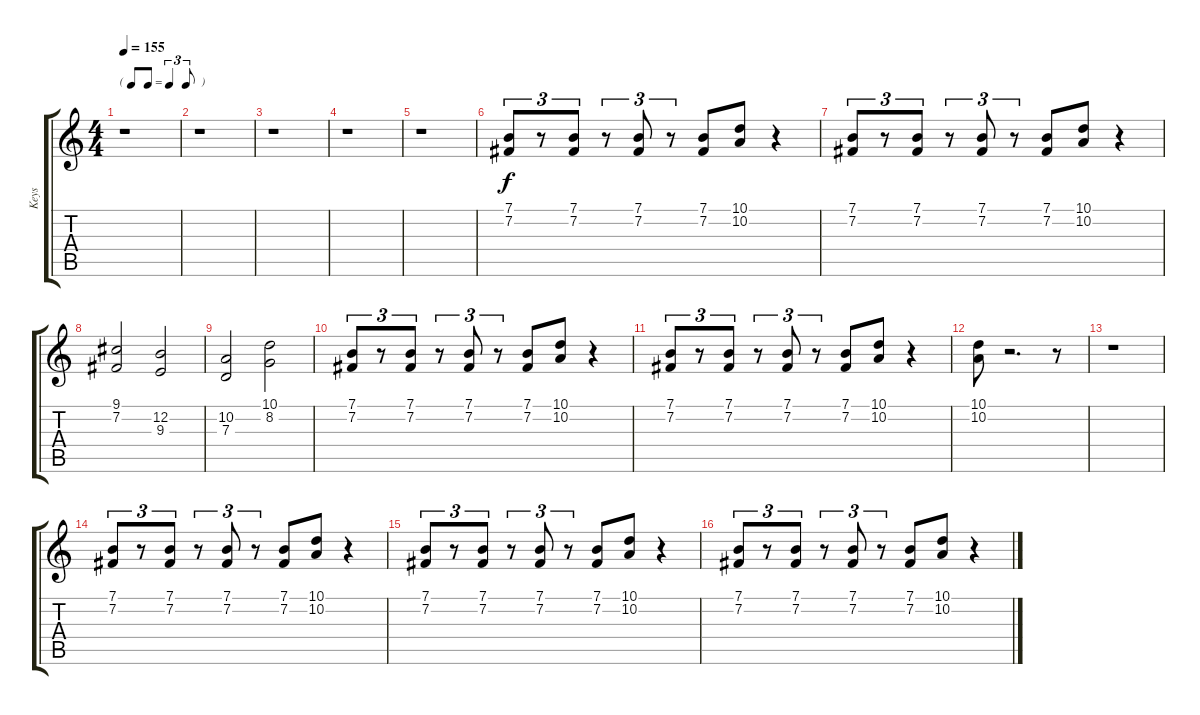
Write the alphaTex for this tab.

\track ("Keys" "Keys") {instrument rockorgan}
\staff {score tabs}
\tuning (E4 B3 G3 D3 A2 E2) {hide}
\ts (4 4)
\tf triplet8th
\tempo 155
\clef g2
\ks c
r.1{dy f instrument rockorgan} |
r.1 |
r.1 |
r.1 |
r.1 |
(7.1 7.2).8{tu (3 2)} r.8{tu (3 2)} (7.1 7.2).8{tu (3 2)} r.8{tu (3 2)} (7.1 7.2).8{tu (3 2)} r.8{tu (3 2)} (7.1 7.2).8 (10.1 10.2).8 r.4 |
(7.1 7.2).8{tu (3 2)} r.8{tu (3 2)} (7.1 7.2).8{tu (3 2)} r.8{tu (3 2)} (7.1 7.2).8{tu (3 2)} r.8{tu (3 2)} (7.1 7.2).8 (10.1 10.2).8 r.4 |
(9.1 7.2).2 (12.2 9.3).2 |
(10.2 7.3).2 (10.1 8.2).2 |
(7.1 7.2).8{tu (3 2)} r.8{tu (3 2)} (7.1 7.2).8{tu (3 2)} r.8{tu (3 2)} (7.1 7.2).8{tu (3 2)} r.8{tu (3 2)} (7.1 7.2).8 (10.1 10.2).8 r.4 |
(7.1 7.2).8{tu (3 2)} r.8{tu (3 2)} (7.1 7.2).8{tu (3 2)} r.8{tu (3 2)} (7.1 7.2).8{tu (3 2)} r.8{tu (3 2)} (7.1 7.2).8 (10.1 10.2).8 r.4 |
(10.1 10.2).8 r.2{d} r.8 |
r.1 |
(7.1 7.2).8{tu (3 2)} r.8{tu (3 2)} (7.1 7.2).8{tu (3 2)} r.8{tu (3 2)} (7.1 7.2).8{tu (3 2)} r.8{tu (3 2)} (7.1 7.2).8 (10.1 10.2).8 r.4 |
(7.1 7.2).8{tu (3 2)} r.8{tu (3 2)} (7.1 7.2).8{tu (3 2)} r.8{tu (3 2)} (7.1 7.2).8{tu (3 2)} r.8{tu (3 2)} (7.1 7.2).8 (10.1 10.2).8 r.4 |
(7.1 7.2).8{tu (3 2)} r.8{tu (3 2)} (7.1 7.2).8{tu (3 2)} r.8{tu (3 2)} (7.1 7.2).8{tu (3 2)} r.8{tu (3 2)} (7.1 7.2).8 (10.1 10.2).8 r.4
